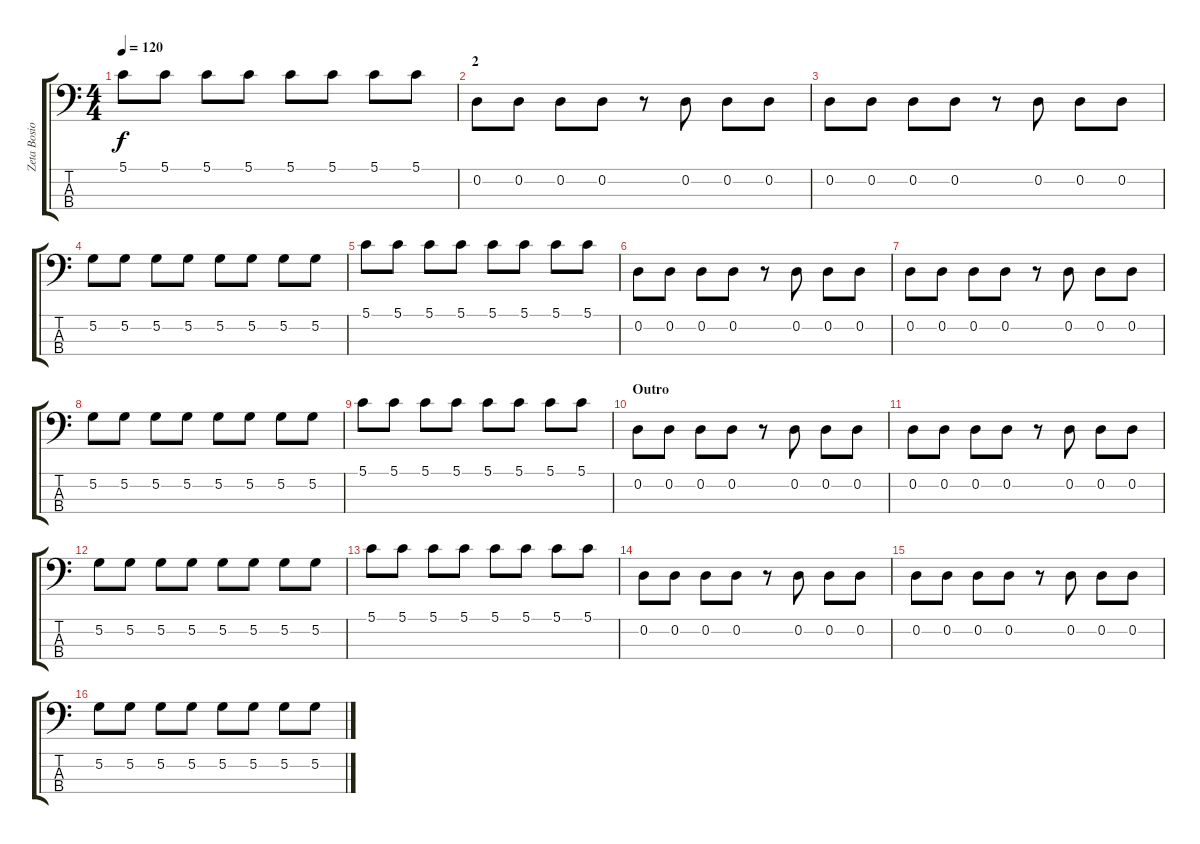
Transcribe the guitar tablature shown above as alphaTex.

\track ("Zeta Bosio" "Zeta Bosio") {instrument electricbasspick}
\staff {score tabs}
\tuning (G2 D2 A1 E1) {hide}
\ts (4 4)
\tempo 120
\clef f4
\ks c
5.1.8{dy f} 5.1.8 5.1.8 5.1.8 5.1.8 5.1.8 5.1.8 5.1.8 |
\section ("" "2")
0.2.8 0.2.8 0.2.8 0.2.8 r.8 0.2.8 0.2.8 0.2.8 |
0.2.8 0.2.8 0.2.8 0.2.8 r.8 0.2.8 0.2.8 0.2.8 |
5.2.8 5.2.8 5.2.8 5.2.8 5.2.8 5.2.8 5.2.8 5.2.8 |
5.1.8 5.1.8 5.1.8 5.1.8 5.1.8 5.1.8 5.1.8 5.1.8 |
0.2.8 0.2.8 0.2.8 0.2.8 r.8 0.2.8 0.2.8 0.2.8 |
0.2.8 0.2.8 0.2.8 0.2.8 r.8 0.2.8 0.2.8 0.2.8 |
5.2.8 5.2.8 5.2.8 5.2.8 5.2.8 5.2.8 5.2.8 5.2.8 |
5.1.8 5.1.8 5.1.8 5.1.8 5.1.8 5.1.8 5.1.8 5.1.8 |
\section ("" "Outro")
0.2.8 0.2.8 0.2.8 0.2.8 r.8 0.2.8 0.2.8 0.2.8 |
0.2.8 0.2.8 0.2.8 0.2.8 r.8 0.2.8 0.2.8 0.2.8 |
5.2.8 5.2.8 5.2.8 5.2.8 5.2.8 5.2.8 5.2.8 5.2.8 |
5.1.8 5.1.8 5.1.8 5.1.8 5.1.8 5.1.8 5.1.8 5.1.8 |
0.2.8 0.2.8 0.2.8 0.2.8 r.8 0.2.8 0.2.8 0.2.8 |
0.2.8 0.2.8 0.2.8 0.2.8 r.8 0.2.8 0.2.8 0.2.8 |
5.2.8 5.2.8 5.2.8 5.2.8 5.2.8 5.2.8 5.2.8 5.2.8
